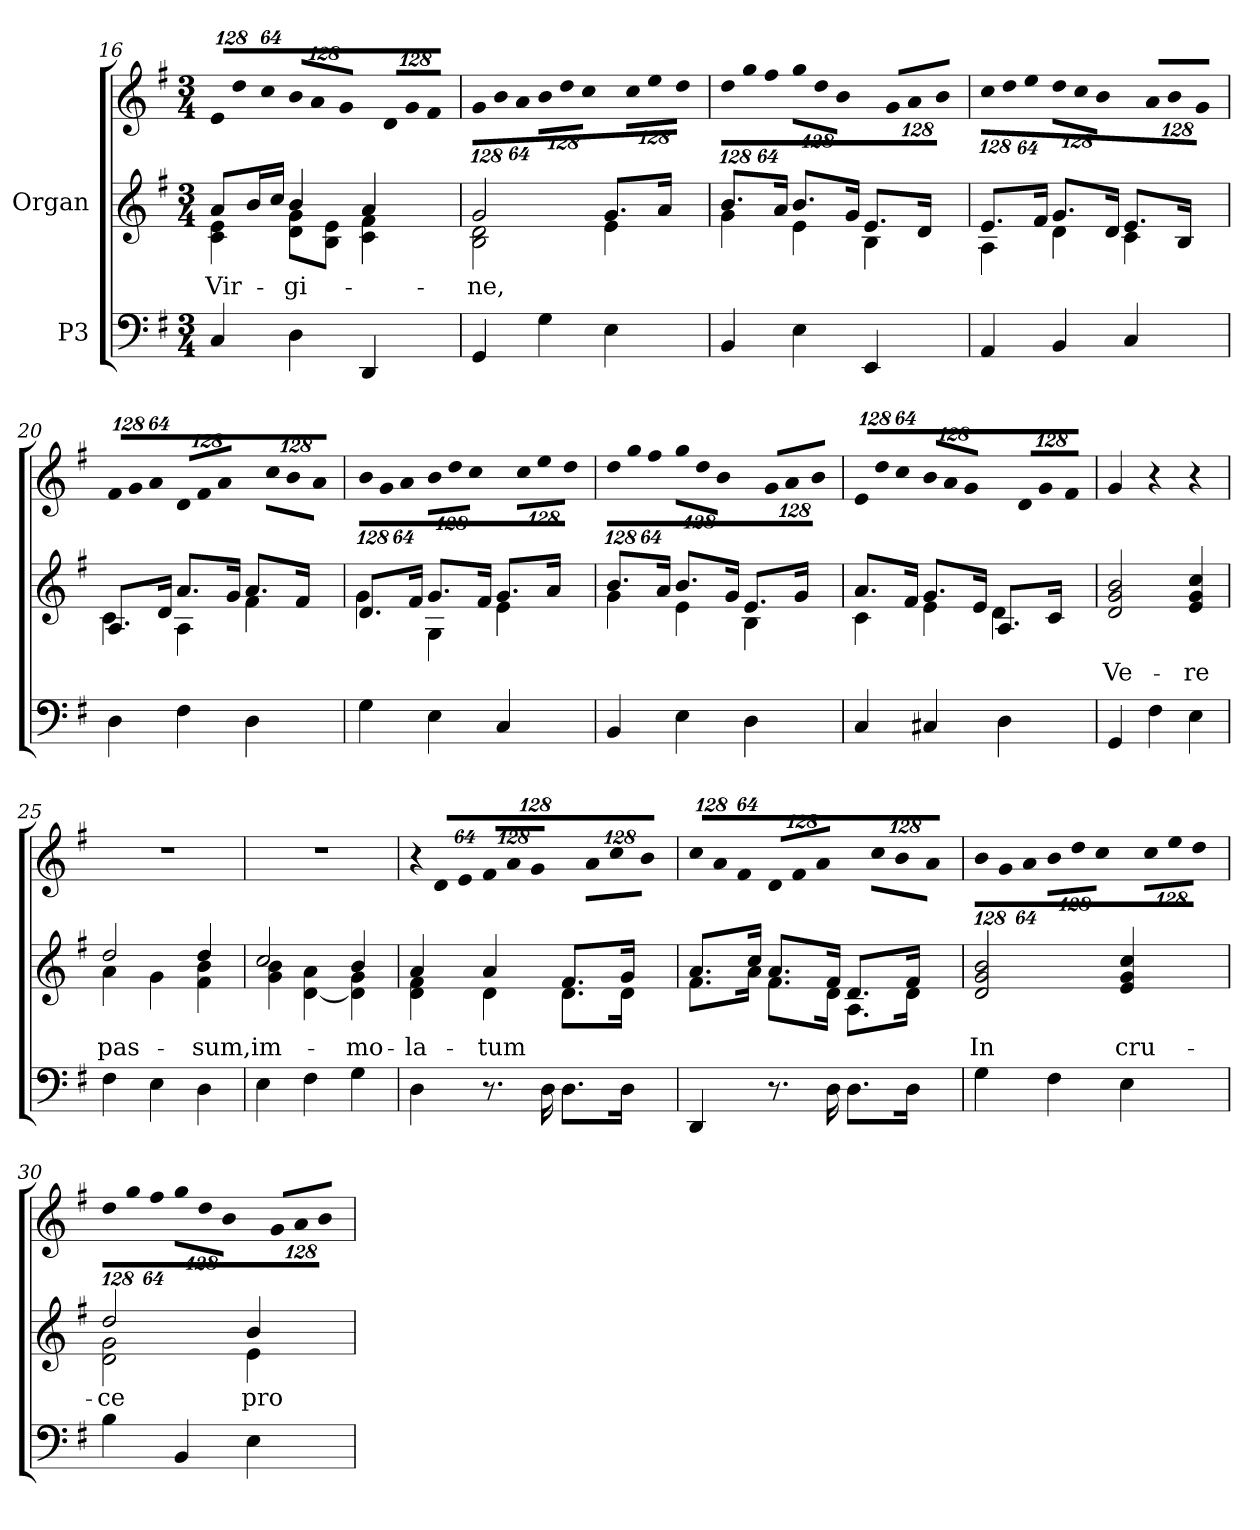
**kern	**kern	**text	**kern
*part2	*part1	*part1	*part1
*staff3	*staff2	*staff2	*staff1
*I"P3	*I"Organ	*	*
*clefF4	*clefG2	*	*clefG2
*k[f#]	*k[f#]	*	*k[f#]
*G:	*G:	*	*G:
*M3/4	*M3/4	*	*M3/4
=16	=16	=16	=16
!	!	!LO:LY:a:color=#000000	!
*	*^	*	*
*	*	*	*	*Xbrackettup
!	!	!	!	!LO:N:vis=8
4Ci/	8ai/L	4ci\ 4ei	Vir-	1024%85ei/L
!	!	!	!	!LO:N:vis=8
.	.	.	.	1024%85ddi/
.	16bi/L	.	.	.
!	!	!	!	!LO:N:vis=8
.	.	.	.	512%43cci/J
.	16cci/JJ	.	.	.
!	!	!	!LO:LY:a:color=#000000	!LO:N:vis=8
4Di\	4bi/	8di\ 8giL	-gi-	1024%85bi/L
!	!	!	!	!LO:N:vis=8
.	.	.	.	1024%85ai/
.	.	8Bi\ 8eiJ	.	.
!	!	!	!	!LO:N:vis=8
.	.	.	.	512%43gi/J
!	!	!	!	!LO:N:vis=8
4DDi/	4ai/	4ci\ 4f#i	.	1024%85di/L
!	!	!	!	!LO:N:vis=8
.	.	.	.	1024%85gi/
!	!	!	!	!LO:N:vis=8
.	.	.	.	512%43f#i/J
=17	=17	=17	=17	=17
!	!	!	!LO:LY:a:color=#000000	!LO:N:vis=8
4GGi/	2gi/	2Bi\ 2di	-ne,	1024%85gi/L
!	!	!	!	!LO:N:vis=8
.	.	.	.	1024%85bi/
!	!	!	!	!LO:N:vis=8
.	.	.	.	512%43ai/J
!	!	!	!	!LO:N:vis=8
4Gi\	.	.	.	1024%85bi\L
!	!	!	!	!LO:N:vis=8
.	.	.	.	1024%85ddi\
!	!	!	!	!LO:N:vis=8
.	.	.	.	512%43cci\J
!	!	!	!	!LO:N:vis=8
4Ei\	8.gi/L	4ei\	.	1024%85cci\L
!	!	!	!	!LO:N:vis=8
.	.	.	.	1024%85eei\
!	!	!	!	!LO:N:vis=8
.	.	.	.	512%43ddi\J
.	16ai/Jk	.	.	.
!!LO:PB:g=z
=18	=18	=18	=18	=18
!	!	!	!	!LO:N:vis=8
4BBi/	8.bi/L	4gi\	.	1024%85ddi\L
!	!	!	!	!LO:N:vis=8
.	.	.	.	1024%85ggi\
!	!	!	!	!LO:N:vis=8
.	.	.	.	512%43ff#i\J
.	16ai/Jk	.	.	.
!	!	!	!	!LO:N:vis=8
4Ei\	8.bi/L	4ei\	.	1024%85ggi\L
!	!	!	!	!LO:N:vis=8
.	.	.	.	1024%85ddi\
!	!	!	!	!LO:N:vis=8
.	.	.	.	512%43bi\J
.	16gi/Jk	.	.	.
!	!	!	!	!LO:N:vis=8
4EEi/	8.ei/L	4Bi\	.	1024%85gi/L
!	!	!	!	!LO:N:vis=8
.	.	.	.	1024%85ai/
!	!	!	!	!LO:N:vis=8
.	.	.	.	512%43bi/J
.	16di/Jk	.	.	.
=19	=19	=19	=19	=19
!	!	!	!	!LO:N:vis=8
4AAi/	8.ei/L	4Ai\	.	1024%85cci\L
!	!	!	!	!LO:N:vis=8
.	.	.	.	1024%85ddi\
!	!	!	!	!LO:N:vis=8
.	.	.	.	512%43eei\J
.	16f#i/Jk	.	.	.
!	!	!	!	!LO:N:vis=8
4BBi/	8.gi/L	4di\	.	1024%85ddi\L
!	!	!	!	!LO:N:vis=8
.	.	.	.	1024%85cci\
!	!	!	!	!LO:N:vis=8
.	.	.	.	512%43bi\J
.	16di/Jk	.	.	.
!	!	!	!	!LO:N:vis=8
4Ci/	8.ei/L	4ci\	.	1024%85ai/L
!	!	!	!	!LO:N:vis=8
.	.	.	.	1024%85bi/
!	!	!	!	!LO:N:vis=8
.	.	.	.	512%43gi/J
.	16Bi/Jk	.	.	.
=20	=20	=20	=20	=20
!	!	!	!	!LO:N:vis=8
4Di\	8.Ai/L	4ci\	.	1024%85f#i/L
!	!	!	!	!LO:N:vis=8
.	.	.	.	1024%85gi/
!	!	!	!	!LO:N:vis=8
.	.	.	.	512%43ai/J
.	16di/Jk	.	.	.
!	!	!	!	!LO:N:vis=8
4F#i\	8.ai/L	4Ai\	.	1024%85di/L
!	!	!	!	!LO:N:vis=8
.	.	.	.	1024%85f#i/
!	!	!	!	!LO:N:vis=8
.	.	.	.	512%43ai/J
.	16gi/Jk	.	.	.
!	!	!	!	!LO:N:vis=8
4Di\	8.ai/L	4f#i\	.	1024%85cci\L
!	!	!	!	!LO:N:vis=8
.	.	.	.	1024%85bi\
!	!	!	!	!LO:N:vis=8
.	.	.	.	512%43ai\J
.	16f#i/Jk	.	.	.
=21	=21	=21	=21	=21
!	!	!	!	!LO:N:vis=8
4Gi\	8.di/L	4gi\	.	1024%85bi/L
!	!	!	!	!LO:N:vis=8
.	.	.	.	1024%85gi/
!	!	!	!	!LO:N:vis=8
.	.	.	.	512%43ai/J
.	16f#i/Jk	.	.	.
!	!	!	!	!LO:N:vis=8
4Ei\	8.gi/L	4Gi\	.	1024%85bi\L
!	!	!	!	!LO:N:vis=8
.	.	.	.	1024%85ddi\
!	!	!	!	!LO:N:vis=8
.	.	.	.	512%43cci\J
.	16f#i/Jk	.	.	.
!	!	!	!	!LO:N:vis=8
4Ci/	8.gi/L	4ei\	.	1024%85cci\L
!	!	!	!	!LO:N:vis=8
.	.	.	.	1024%85eei\
!	!	!	!	!LO:N:vis=8
.	.	.	.	512%43ddi\J
.	16ai/Jk	.	.	.
!!LO:LB:g=z
=22	=22	=22	=22	=22
!	!	!	!	!LO:N:vis=8
4BBi/	8.bi/L	4gi\	.	1024%85ddi\L
!	!	!	!	!LO:N:vis=8
.	.	.	.	1024%85ggi\
!	!	!	!	!LO:N:vis=8
.	.	.	.	512%43ff#i\J
.	16ai/Jk	.	.	.
!	!	!	!	!LO:N:vis=8
4Ei\	8.bi/L	4ei\	.	1024%85ggi\L
!	!	!	!	!LO:N:vis=8
.	.	.	.	1024%85ddi\
!	!	!	!	!LO:N:vis=8
.	.	.	.	512%43bi\J
.	16gi/Jk	.	.	.
!	!	!	!	!LO:N:vis=8
4Di\	8.ei/L	4Bi\	.	1024%85gi/L
!	!	!	!	!LO:N:vis=8
.	.	.	.	1024%85ai/
!	!	!	!	!LO:N:vis=8
.	.	.	.	512%43bi/J
.	16gi/Jk	.	.	.
=23	=23	=23	=23	=23
!	!	!	!	!LO:N:vis=8
4Ci/	8.ai/L	4ci\	.	1024%85ei/L
!	!	!	!	!LO:N:vis=8
.	.	.	.	1024%85ddi/
!	!	!	!	!LO:N:vis=8
.	.	.	.	512%43cci/J
.	16f#i/Jk	.	.	.
!	!	!	!	!LO:N:vis=8
4C#Xi/	8.gi/L	4ei\	.	1024%85bi/L
!	!	!	!	!LO:N:vis=8
.	.	.	.	1024%85ai/
!	!	!	!	!LO:N:vis=8
.	.	.	.	512%43gi/J
.	16ei/Jk	.	.	.
!	!	!	!	!LO:N:vis=8
4Di\	8.Ai/L	4di\	.	1024%85di/L
!	!	!	!	!LO:N:vis=8
.	.	.	.	1024%85gi/
!	!	!	!	!LO:N:vis=8
.	.	.	.	512%43f#i/J
.	16ci/Jk	.	.	.
*	*v	*v	*	*
=24	=24	=24	=24
!	!	!LO:LY:a:color=#000000	!
4GGi/	2di/ 2gi 2bi	Ve-	4gi/
4F#i\	.	.	4r
!	!	!LO:LY:a:color=#000000	!
4Ei\	4ei/ 4gi 4cci	-re	4r
=25	=25	=25	=25
!	!	!LO:LY:a:color=#000000	!LO:N:vis=1
*	*^	*	*
4F#i\	2ddi/	4ai\	pas-	2.r
4Ei\	.	4gi\	.	.
!	!	!	!LO:LY:a:color=#000000	!
4Di\	4ddi/	4f#i\ 4bi	-sum,	.
=26	=26	=26	=26	=26
!	!	!	!LO:LY:a:color=#000000	!LO:N:vis=1
4Ei\	2cci/	4gi\ 4bi	im-	2.r
4F#i\	.	[<4di\ 4ai	.	.
!	!	!	!LO:LY:a:color=#000000	!
4Gi\	4bi/	4di\] 4gi	-mo-	.
!!LO:LB:g=z
=27	=27	=27	=27	=27
!	!	!	!LO:LY:a:color=#000000	!LO:N:vis=8
4Di\	4ai/	4di\ 4f#i	-la-	1024%85r
!	!	!	!	!LO:N:vis=8
.	.	.	.	1024%85di/L
!	!	!	!	!LO:N:vis=8
.	.	.	.	512%43ei/J
!	!	!	!LO:LY:a:color=#000000	!LO:N:vis=8
8.r	4ai/	4di\	-tum	1024%85f#i/L
!	!	!	!	!LO:N:vis=8
.	.	.	.	1024%85ai/
!	!	!	!	!LO:N:vis=8
.	.	.	.	512%43gi/J
16Di\	.	.	.	.
!	!	!	!	!LO:N:vis=8
8.Di\L	8.f#i/L	8.di\L	.	1024%85ai\L
!	!	!	!	!LO:N:vis=8
.	.	.	.	1024%85cci\
!	!	!	!	!LO:N:vis=8
.	.	.	.	512%43bi\J
16Di\Jk	16gi/Jk	16di\Jk	.	.
=28	=28	=28	=28	=28
!	!	!	!	!LO:N:vis=8
4DDi/	8.ai/L	8.f#i\L	.	1024%85cci/L
!	!	!	!	!LO:N:vis=8
.	.	.	.	1024%85ai/
!	!	!	!	!LO:N:vis=8
.	.	.	.	512%43f#i/J
.	16cci/Jk	16ai\Jk	.	.
!	!	!	!	!LO:N:vis=8
8.r	8.ai/L	8.f#i\L	.	1024%85di/L
!	!	!	!	!LO:N:vis=8
.	.	.	.	1024%85f#i/
!	!	!	!	!LO:N:vis=8
.	.	.	.	512%43ai/J
16Di\	16f#i/Jk	16di\Jk	.	.
!	!	!	!	!LO:N:vis=8
8.Di\L	8.di/L	8.Ai\L	.	1024%85cci\L
!	!	!	!	!LO:N:vis=8
.	.	.	.	1024%85bi\
!	!	!	!	!LO:N:vis=8
.	.	.	.	512%43ai\J
16Di\Jk	16f#i/Jk	16di\Jk	.	.
*	*v	*v	*	*
=29	=29	=29	=29
*	*^	*	*
!	!	!	!LO:LY:a:color=#000000	!LO:N:vis=8
*	*v	*v	*	*
4Gi\	2di/ 2gi 2bi	In	1024%85bi/L
!	!	!	!LO:N:vis=8
.	.	.	1024%85gi/
!	!	!	!LO:N:vis=8
.	.	.	512%43ai/J
!	!	!	!LO:N:vis=8
4F#i\	.	.	1024%85bi\L
!	!	!	!LO:N:vis=8
.	.	.	1024%85ddi\
!	!	!	!LO:N:vis=8
.	.	.	512%43cci\J
!	!	!LO:LY:a:color=#000000	!LO:N:vis=8
4Ei\	4ei/ 4gi 4cci	cru-	1024%85cci\L
!	!	!	!LO:N:vis=8
.	.	.	1024%85eei\
!	!	!	!LO:N:vis=8
.	.	.	512%43ddi\J
=30	=30	=30	=30
!	!	!LO:LY:a:color=#000000	!LO:N:vis=8
*	*^	*	*
4Bi\	2ddi/	2di\ 2gi	-ce	1024%85ddi\L
!	!	!	!	!LO:N:vis=8
.	.	.	.	1024%85ggi\
!	!	!	!	!LO:N:vis=8
.	.	.	.	512%43ff#i\J
!	!	!	!	!LO:N:vis=8
4BBi/	.	.	.	1024%85ggi\L
!	!	!	!	!LO:N:vis=8
.	.	.	.	1024%85ddi\
!	!	!	!	!LO:N:vis=8
.	.	.	.	512%43bi\J
!	!	!	!LO:LY:a:color=#000000	!LO:N:vis=8
4Ei\	4bi/	4ei\	pro	1024%85gi/L
!	!	!	!	!LO:N:vis=8
.	.	.	.	1024%85ai/
!	!	!	!	!LO:N:vis=8
.	.	.	.	512%43bi/J
*	*v	*v	*	*
=	=	=	=
*-	*-	*-	*-
